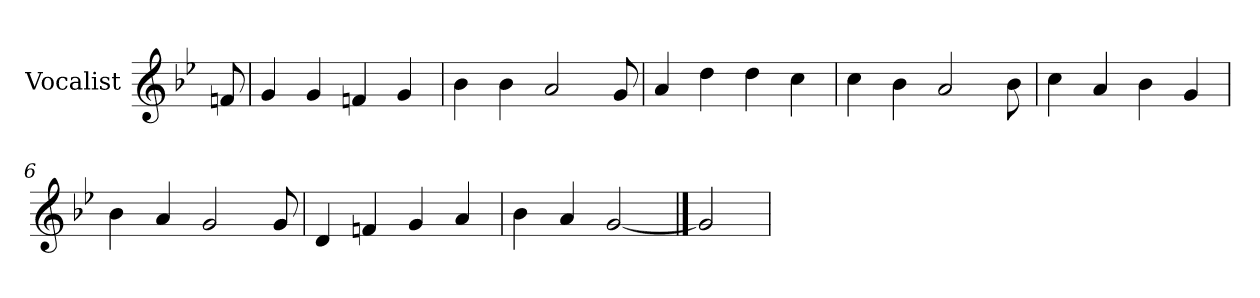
**kern
*part1
*staff1
*I"Vocalist
*k[b-e-]
*g:
=
8fn
=1
4g
4g
4fn
4g
=2
4b-
4b-
2a
8g
=3
4a
4dd
4dd
4cc
=4
4cc
4b-
2a
8b-
=5
4cc
4a
4b-
4g
=6
4b-
4a
2g
8g
=7
4d
4fn
4g
4a
=8
4b-
4a
[2g
==9
2g]
=
*-
